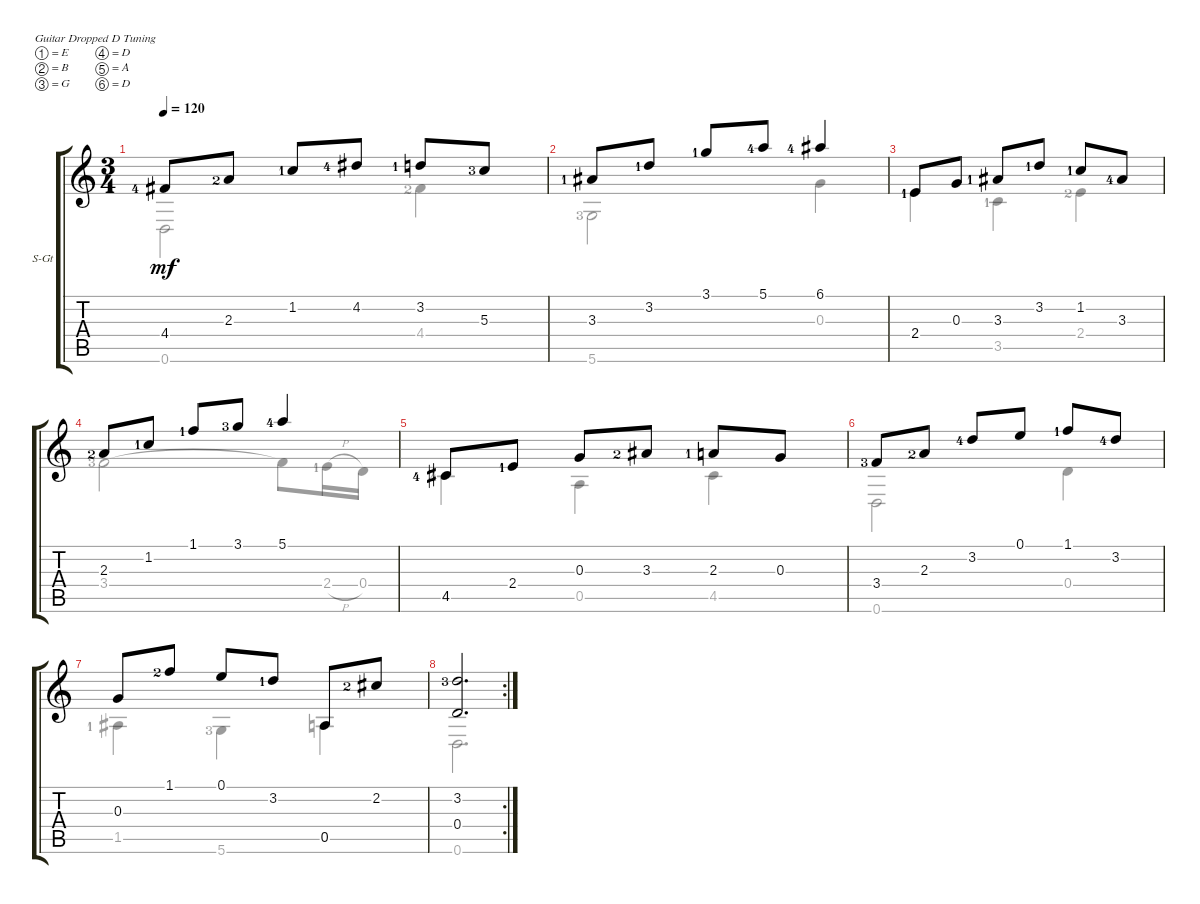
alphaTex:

\defaultSystemsLayout 4
\bracketExtendMode groupsimilarinstruments
\firstSystemTrackNameOrientation horizontal
\otherSystemsTrackNameOrientation horizontal
\track ("Steel Guitar" "S-Gt") {instrument acousticguitarsteel}
\staff {score tabs}
\tuning (E4 B3 G3 D3 A2 D2)
\voice
\ts (3 4)
\tempo 120
\clef g2
\ks c
4.4{lf 5}.8{dy mf} 2.3{lf 3}.8 1.2{lf 2}.8 4.2{lf 5}.8 3.2{lf 2}.8 5.3{lf 4}.8 |
3.3{lf 2}.8 3.2{lf 2}.8 3.1{lf 2}.8 5.1{lf 5}.8 6.1{lf 5}.4 |
2.4{lf 2}.8 0.3.8 3.3{lf 2}.8 3.2{lf 2}.8 1.2{lf 2}.8 3.3{lf 5}.8 |
2.3{lf 3}.8 1.2{lf 2}.8 1.1{lf 2}.8 3.1{lf 4}.8 5.1{lf 5}.4 |
4.5{lf 5}.8 2.4{lf 2}.8 0.3.8 3.3{lf 3}.8 2.3{lf 2}.8 0.3.8 |
3.4{lf 4}.8 2.3{lf 3}.8 3.2{lf 5}.8 0.1.8 1.1{lf 2}.8 3.2{lf 5}.8 |
0.3.8 1.1{lf 3}.8 0.1.8 3.2{lf 2}.8 0.5.8 2.2{lf 3}.8 |
\rc 2
(3.2{lf 4} 0.4).2{d}
\voice
\clef g2
\ottava regular
\simile none
\ks c
0.6.2{dy mf} 4.4{lf 3}.4 |
5.6{lf 4}.2 0.3.4 |
2.4{lf 2}.4 3.5{lf 2}.4 2.4{lf 3}.4 |
3.4{lf 4}.2 3.4{t}.8 2.4{h lf 2}.16 0.4.16 |
4.5{lf 5}.4 0.5.4 4.5.4 |
0.6.2 0.4.4 |
1.5{lf 2}.4 5.6{lf 4}.4 0.5.4 |
0.6.2{d}
